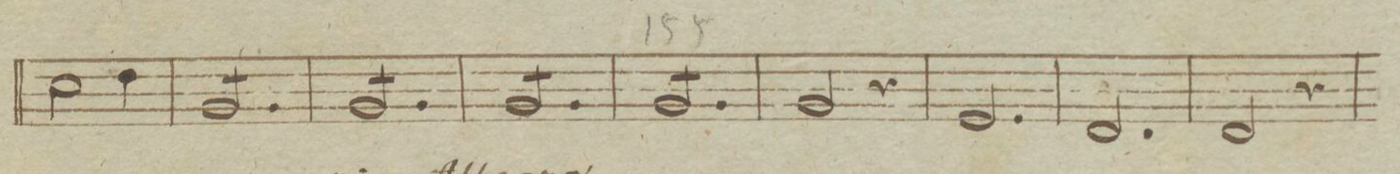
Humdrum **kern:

**kern	**dynam
*I"Fagotto Secondo.	*
*clefF4	*
*k[b-e-]	*
*met(c)	*
*M3/4	*
2E-\	.
4F\	.
=152	=152
*tremolo	*
8BB-/L	.
8BB-/	.
8BB-/	.
8BB-/	.
8BB-/	.
8BB-/J	.
=153	=153
8BB-/L	.
8BB-/	.
8BB-/	.
8BB-/	.
8BB-/	.
8BB-/J	.
=154	=154
8BB-/L	.
8BB-/	.
8BB-/	.
8BB-/	.
8BB-/	.
8BB-/J	.
=155	=155
8BB-/L	.
8BB-/	.
8BB-/	.
8BB-/	.
8BB-/	.
8BB-/J	.
*Xtremolo	*
=156	=156
2BB-/	.
4r	.
=157	=157
2.GG/	.
=158	=158
2.FF/	.
=159	=159
2FF/	.
4r	.
=160	=160
*-	*-
